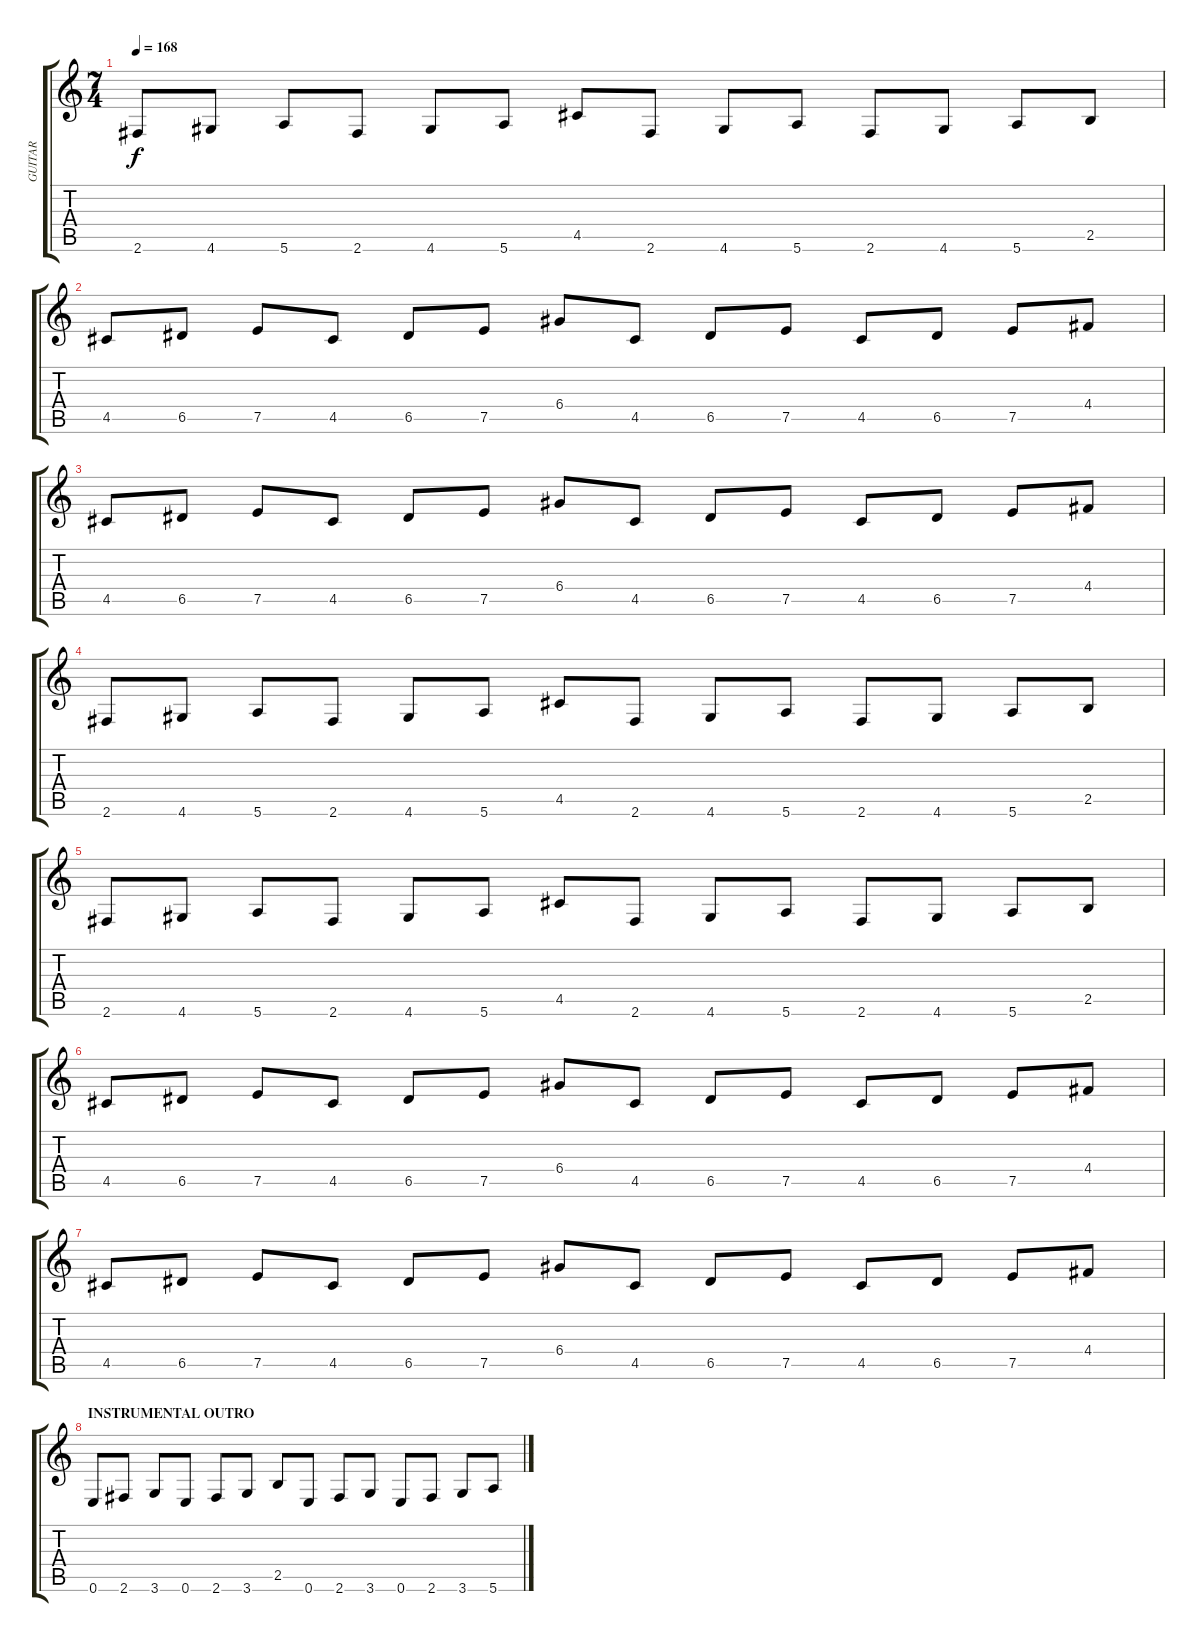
\track ("GUITAR" "GUITAR") {instrument distortionguitar}
\staff {score tabs}
\tuning (E4 B3 G3 D3 A2 E2) {hide}
\ts (7 4)
\tempo 168
\clef g2
\ks c
2.6.8{dy f} 4.6.8 5.6.8 2.6.8 4.6.8 5.6.8 4.5.8 2.6.8 4.6.8 5.6.8 2.6.8 4.6.8 5.6.8 2.5.8 |
4.5.8 6.5.8 7.5.8 4.5.8 6.5.8 7.5.8 6.4.8 4.5.8 6.5.8 7.5.8 4.5.8 6.5.8 7.5.8 4.4.8 |
4.5.8 6.5.8 7.5.8 4.5.8 6.5.8 7.5.8 6.4.8 4.5.8 6.5.8 7.5.8 4.5.8 6.5.8 7.5.8 4.4.8 |
2.6.8 4.6.8 5.6.8 2.6.8 4.6.8 5.6.8 4.5.8 2.6.8 4.6.8 5.6.8 2.6.8 4.6.8 5.6.8 2.5.8 |
2.6.8 4.6.8 5.6.8 2.6.8 4.6.8 5.6.8 4.5.8 2.6.8 4.6.8 5.6.8 2.6.8 4.6.8 5.6.8 2.5.8 |
4.5.8 6.5.8 7.5.8 4.5.8 6.5.8 7.5.8 6.4.8 4.5.8 6.5.8 7.5.8 4.5.8 6.5.8 7.5.8 4.4.8 |
4.5.8 6.5.8 7.5.8 4.5.8 6.5.8 7.5.8 6.4.8 4.5.8 6.5.8 7.5.8 4.5.8 6.5.8 7.5.8 4.4.8 |
\section ("" "INSTRUMENTAL OUTRO")
0.6.8 2.6.8 3.6.8 0.6.8 2.6.8 3.6.8 2.5.8 0.6.8 2.6.8 3.6.8 0.6.8 2.6.8 3.6.8 5.6.8
